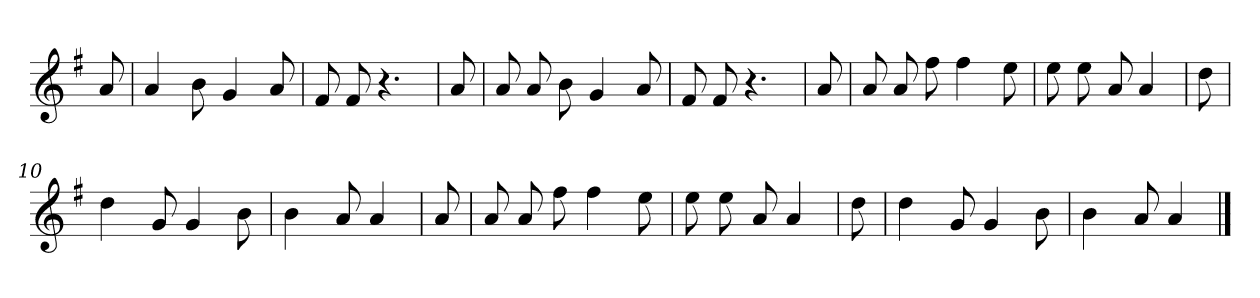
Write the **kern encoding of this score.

**kern
*part1
*staff1
*clefG2
*k[f#]
=
8a
=1
4a
8b
4g
8a
=2
8f#
8f#
4.r
=3
8a
=4
8a
8a
8b
4g
8a
=5
8f#
8f#
4.r
=6
8a
=7
8a
8a
8ff#
4ff#
8ee
=8
8ee
8ee
8a
4a
=9
8dd
=10
4dd
8g
4g
8b
=11
4b
8a
4a
=12
8a
=13
8a
8a
8ff#
4ff#
8ee
=14
8ee
8ee
8a
4a
=15
8dd
=16
4dd
8g
4g
8b
=17
4b
8a
4a
==
*-
